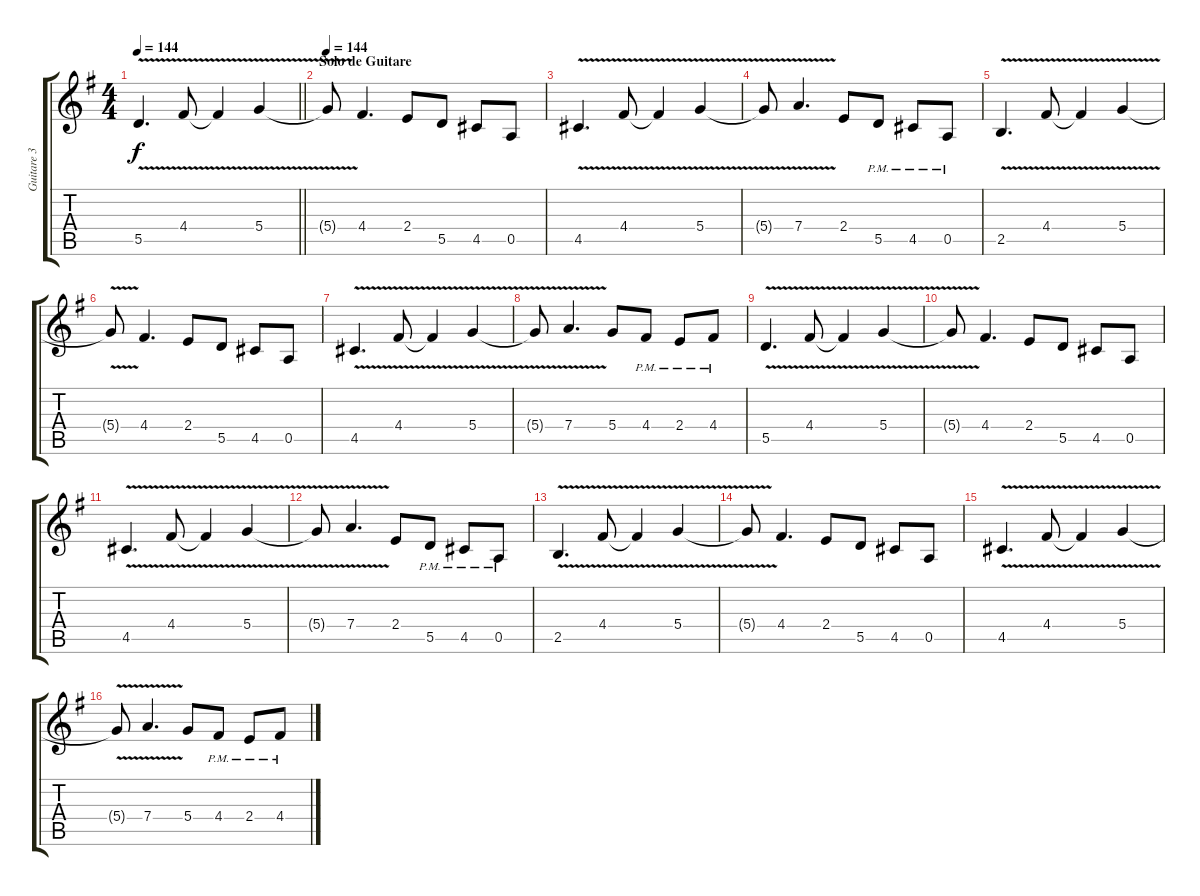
\track ("Guitare 3 " "Guitare 3 ") {instrument distortionguitar}
\staff {score tabs}
\tuning (E4 B3 G3 D3 A2 E2) {hide}
\ts (4 4)
\tempo 144
\clef g2
\barLineRight lightlight
\ks g
5.5{v}.4{d dy f} 4.4{v}.8 4.4{t}.4 5.4{v}.4 |
\section ("" "Solo de Guitare")
\tempo 144
5.4{t}.8 4.4.4{d} 2.4.8 5.5.8 4.5.8 0.5.8 |
4.5{v}.4{d} 4.4{v}.8 4.4{t}.4 5.4{v}.4 |
5.4{t}.8 7.4{v}.4{d} 2.4.8 5.5{pm}.8 4.5{pm}.8 0.5{pm}.8 |
2.5{v}.4{d} 4.4{v}.8 4.4{t}.4 5.4{v}.4 |
5.4{t}.8 4.4.4{d} 2.4.8 5.5.8 4.5.8 0.5.8 |
4.5{v}.4{d} 4.4{v}.8 4.4{t}.4 5.4{v}.4 |
5.4{t}.8 7.4{v}.4{d} 5.4.8 4.4{pm}.8 2.4{pm}.8 4.4{pm}.8 |
5.5{v}.4{d} 4.4{v}.8 4.4{t}.4 5.4{v}.4 |
5.4{t}.8 4.4.4{d} 2.4.8 5.5.8 4.5.8 0.5.8 |
4.5{v}.4{d} 4.4{v}.8 4.4{t}.4 5.4{v}.4 |
5.4{t}.8 7.4{v}.4{d} 2.4.8 5.5{pm}.8 4.5{pm}.8 0.5{pm}.8 |
2.5{v}.4{d} 4.4{v}.8 4.4{t}.4 5.4{v}.4 |
5.4{t}.8 4.4.4{d} 2.4.8 5.5.8 4.5.8 0.5.8 |
4.5{v}.4{d} 4.4{v}.8 4.4{t}.4 5.4{v}.4 |
5.4{t}.8 7.4{v}.4{d} 5.4.8 4.4{pm}.8 2.4{pm}.8 4.4{pm}.8
